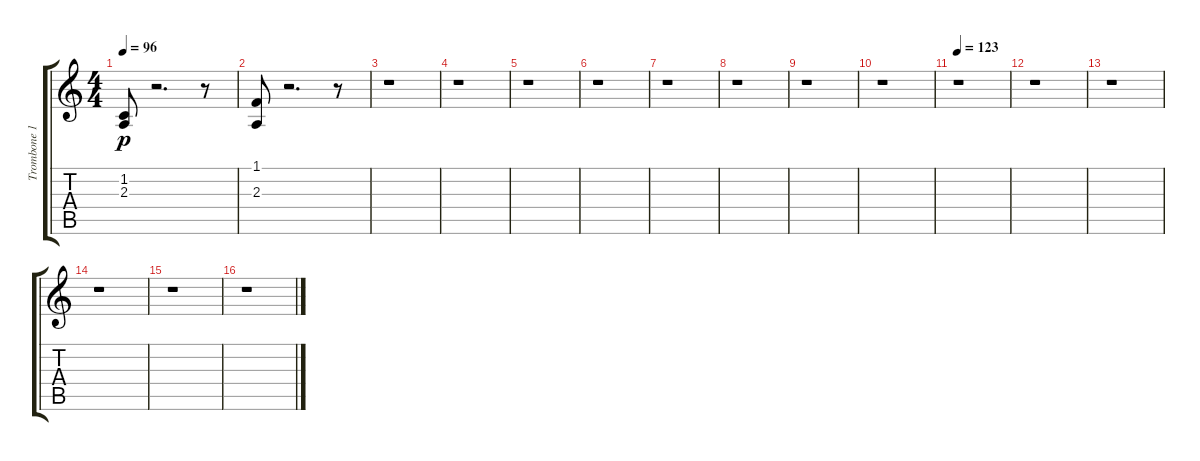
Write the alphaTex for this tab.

\track ("Trombone 1" "Trombone 1") {instrument trombone}
\staff {score tabs}
\tuning (E4 B3 G3 D3 A2 E2) {hide}
\ts (4 4)
\tempo 96
\clef g2
\ks c
(1.2 2.3).8{dy p} r.2{d} r.8 |
(1.1 2.3).8 r.2{d} r.8 |
r.1 |
r.1 |
r.1 |
r.1 |
r.1 |
r.1 |
r.1 |
r.1 |
\tempo 123
r.1 |
r.1 |
r.1 |
r.1 |
r.1 |
r.1
